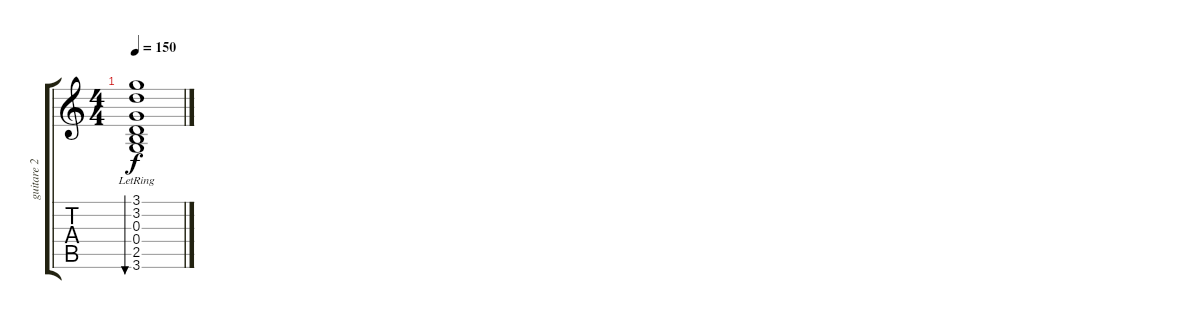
\track ("guitare 2" "guitare 2") {instrument acousticguitarnylon}
\staff {score tabs}
\tuning (E4 B3 G3 D3 A2 E2) {hide}
\ts (4 4)
\tempo 150
\clef g2
\ks c
(3.1{lr} 3.2{lr} 0.3{lr} 0.4{lr} 2.5{lr} 3.6{lr}).1{bu 480 dy f}
